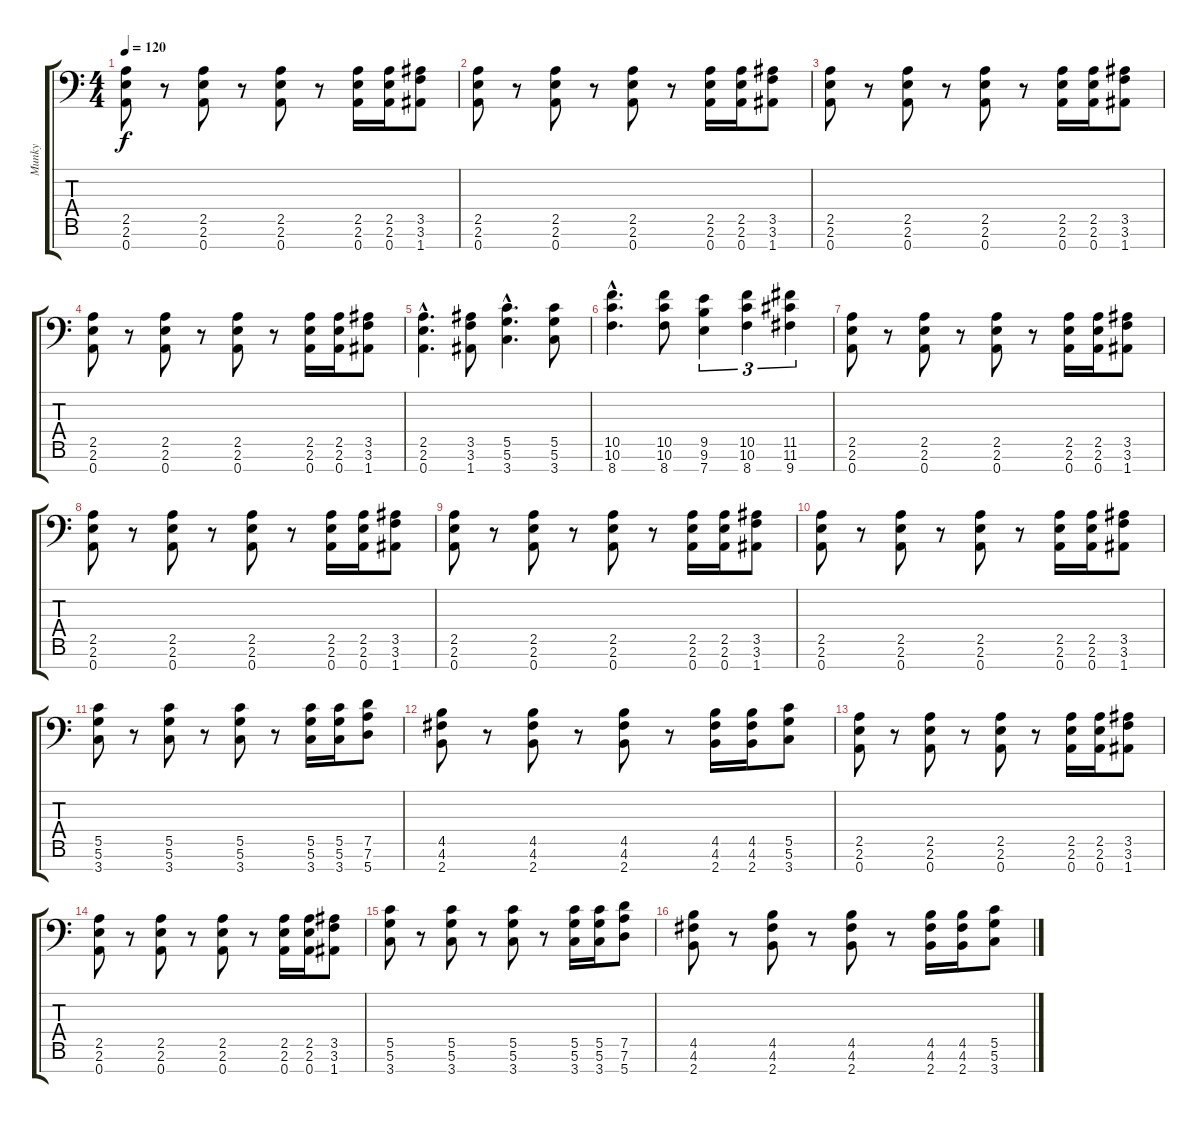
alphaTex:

\track ("Munky" "Munky") {instrument distortionguitar}
\staff {score tabs}
\tuning (D4 A3 F3 C3 G2 D2 A1) {hide}
\ts (4 4)
\tempo 120
\clef f4
\ks c
(2.5 2.6 0.7).8{dy f} r.8 (2.5 2.6 0.7).8 r.8 (2.5 2.6 0.7).8 r.8 (2.5 2.6 0.7).16 (2.5 2.6 0.7).16 (3.5 3.6 1.7).8 |
(2.5 2.6 0.7).8 r.8 (2.5 2.6 0.7).8 r.8 (2.5 2.6 0.7).8 r.8 (2.5 2.6 0.7).16 (2.5 2.6 0.7).16 (3.5 3.6 1.7).8 |
(2.5 2.6 0.7).8 r.8 (2.5 2.6 0.7).8 r.8 (2.5 2.6 0.7).8 r.8 (2.5 2.6 0.7).16 (2.5 2.6 0.7).16 (3.5 3.6 1.7).8 |
(2.5 2.6 0.7).8 r.8 (2.5 2.6 0.7).8 r.8 (2.5 2.6 0.7).8 r.8 (2.5 2.6 0.7).16 (2.5 2.6 0.7).16 (3.5 3.6 1.7).8 |
(2.5{hac} 2.6{hac} 0.7{hac}).4{d} (3.5 3.6 1.7).8 (5.5{hac} 5.6{hac} 3.7{hac}).4{d} (5.5 5.6 3.7).8 |
(10.5{hac} 10.6{hac} 8.7{hac}).4{d} (10.5 10.6 8.7).8 (9.5 9.6 7.7).4{tu (3 2)} (10.5 10.6 8.7).4{tu (3 2)} (11.5 11.6 9.7).4{tu (3 2)} |
(2.5 2.6 0.7).8 r.8 (2.5 2.6 0.7).8 r.8 (2.5 2.6 0.7).8 r.8 (2.5 2.6 0.7).16 (2.5 2.6 0.7).16 (3.5 3.6 1.7).8 |
(2.5 2.6 0.7).8 r.8 (2.5 2.6 0.7).8 r.8 (2.5 2.6 0.7).8 r.8 (2.5 2.6 0.7).16 (2.5 2.6 0.7).16 (3.5 3.6 1.7).8 |
(2.5 2.6 0.7).8 r.8 (2.5 2.6 0.7).8 r.8 (2.5 2.6 0.7).8 r.8 (2.5 2.6 0.7).16 (2.5 2.6 0.7).16 (3.5 3.6 1.7).8 |
(2.5 2.6 0.7).8 r.8 (2.5 2.6 0.7).8 r.8 (2.5 2.6 0.7).8 r.8 (2.5 2.6 0.7).16 (2.5 2.6 0.7).16 (3.5 3.6 1.7).8 |
(5.5 5.6 3.7).8 r.8 (5.5 5.6 3.7).8 r.8 (5.5 5.6 3.7).8 r.8 (5.5 5.6 3.7).16 (5.5 5.6 3.7).16 (7.5 7.6 5.7).8 |
(4.5 4.6 2.7).8 r.8 (4.5 4.6 2.7).8 r.8 (4.5 4.6 2.7).8 r.8 (4.5 4.6 2.7).16 (4.5 4.6 2.7).16 (5.5 5.6 3.7).8 |
(2.5 2.6 0.7).8 r.8 (2.5 2.6 0.7).8 r.8 (2.5 2.6 0.7).8 r.8 (2.5 2.6 0.7).16 (2.5 2.6 0.7).16 (3.5 3.6 1.7).8 |
(2.5 2.6 0.7).8 r.8 (2.5 2.6 0.7).8 r.8 (2.5 2.6 0.7).8 r.8 (2.5 2.6 0.7).16 (2.5 2.6 0.7).16 (3.5 3.6 1.7).8 |
(5.5 5.6 3.7).8 r.8 (5.5 5.6 3.7).8 r.8 (5.5 5.6 3.7).8 r.8 (5.5 5.6 3.7).16 (5.5 5.6 3.7).16 (7.5 7.6 5.7).8 |
(4.5 4.6 2.7).8 r.8 (4.5 4.6 2.7).8 r.8 (4.5 4.6 2.7).8 r.8 (4.5 4.6 2.7).16 (4.5 4.6 2.7).16 (5.5 5.6 3.7).8
